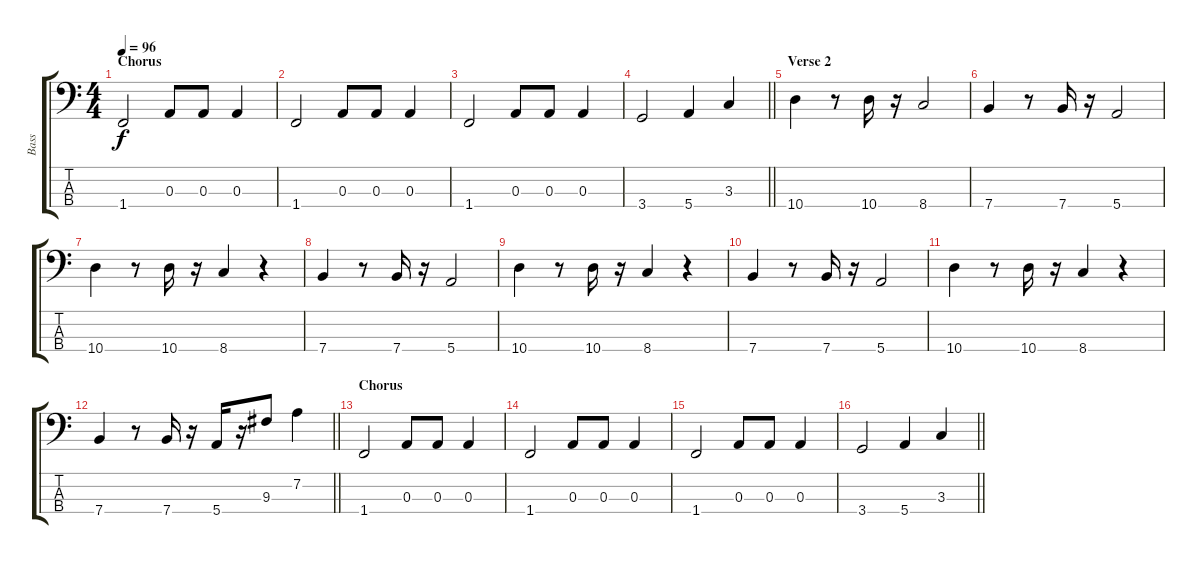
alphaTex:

\track ("Bass" "Bass") {instrument electricbassfinger}
\staff {score tabs}
\tuning (G2 D2 A1 E1) {hide}
\ts (4 4)
\section ("" "Chorus")
\tempo 96
\clef f4
\ks c
1.4.2{dy f} 0.3.8 0.3.8 0.3.4 |
1.4.2 0.3.8 0.3.8 0.3.4 |
1.4.2 0.3.8 0.3.8 0.3.4 |
\barLineRight lightlight
3.4.2 5.4.4 3.3.4 |
\section ("" "Verse 2")
10.4.4 r.8 10.4.16 r.16 8.4.2 |
7.4.4 r.8 7.4.16 r.16 5.4.2 |
10.4.4 r.8 10.4.16 r.16 8.4.4 r.4 |
7.4.4 r.8 7.4.16 r.16 5.4.2 |
10.4.4 r.8 10.4.16 r.16 8.4.4 r.4 |
7.4.4 r.8 7.4.16 r.16 5.4.2 |
10.4.4 r.8 10.4.16 r.16 8.4.4 r.4 |
\barLineRight lightlight
7.4.4 r.8 7.4.16 r.16 5.4.16 r.16 9.3.8 7.2.4 |
\section ("" "Chorus")
1.4.2 0.3.8 0.3.8 0.3.4 |
1.4.2 0.3.8 0.3.8 0.3.4 |
1.4.2 0.3.8 0.3.8 0.3.4 |
\barLineRight lightlight
3.4.2 5.4.4 3.3.4
